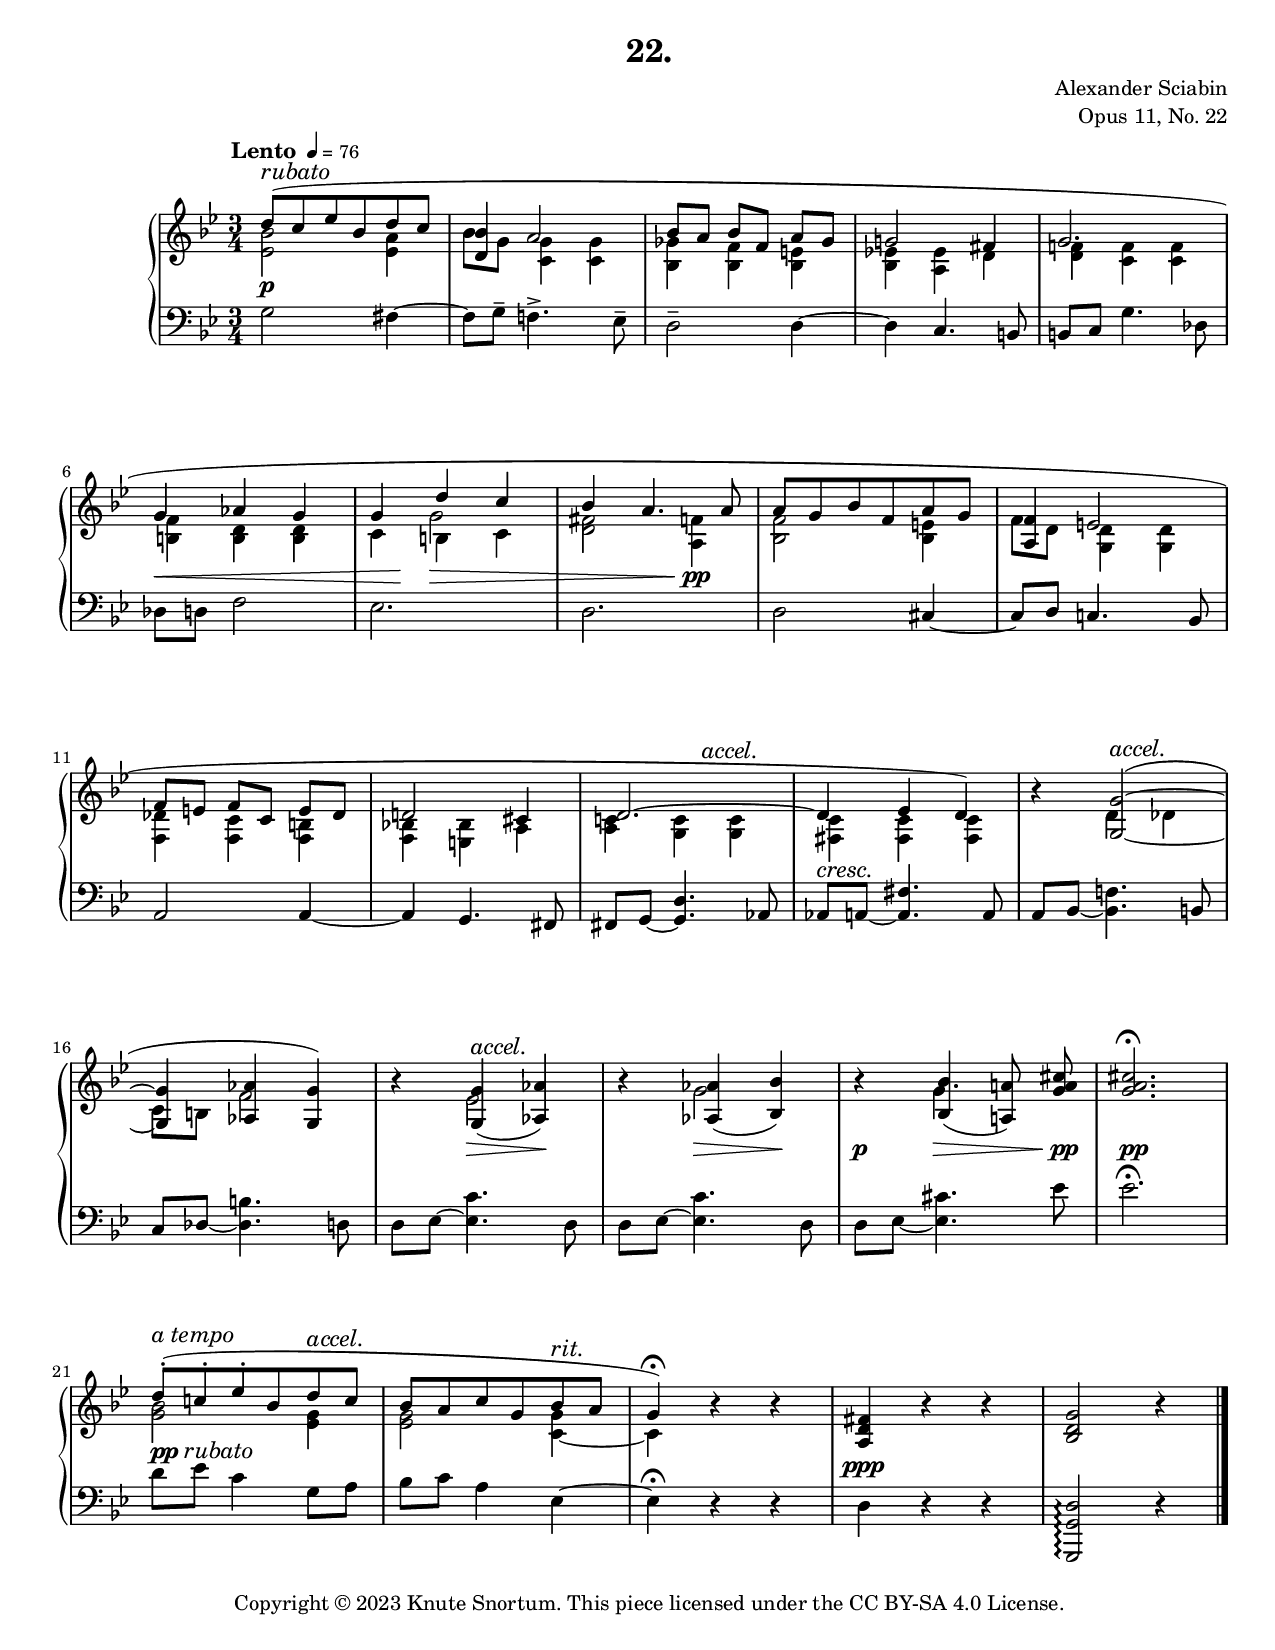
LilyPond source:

\version "2.24.0"

\include "includes/header-paper.ily"
%...+....1....+....2....+....3....+....4....+....5....+....6....+....7....+....

\version "2.24.0"
\language "english"

\include "global-variables.ily"

%%% Positions and shapes %%%

moveNoteA = \tweak NoteColumn.X-offset 0.5 \etc
moveNoteB = \tweak NoteColumn.X-offset -0.25 \etc

slurShapeA = \shape #'((0 . 2) (0 . 2) (0 . 2) (0 . 2)) \etc

%%% Music %%%

global = {
  \time 3/4
  \key g \minor
  \accidentalStyle piano
}

rightHandUpper = \relative { 
  \voiceOne
  d''8(^\rubato c ef bf d c |
  <d, bf'>4 a'2 |
  bf8[ a] bf[ f] a[ gf] |
  g2 fs4 |
  g2. |
  g4 af g |
  g4 d' c |
  bf4 a4. a8 |
  
  \barNumberCheck 9
  a8 g bf f a g |
  <a, f'>4 e'2 |
  f8[ e] f[ c] e[ df] |
  d2 cs4 |
  \after 4. ^\accel d2.~ |
  d4 ef d) |
  \oneVoice r4 <g, g'>2~-\slurShapeA ^(^\accel |
  q4 <af af'> <g g'>) |
  
  \barNumberCheck 17
  r4 <g g'>(^\accel <af af'>) |
  r4 <af af'>( <bf bf'>) |
  r4 <bf bf'>( <a a'>8) <g' a cs>\noBeam |
  q2.\fermata |
  \voiceOne d'8-.(^\aTempo c-. ef-. bf d^\accel c |
  bf8 a c g bf^\rit a |
  \oneVoice g4)\fermata r r |
  <a, d fs>4 r r |
  <bf d g>2 r4 |
  \bar "|."
}

rightHandLower = \relative {
  \voiceTwo
  <ef' bf'>2 <ef a>4 |
  bf'8 \moveNoteA g <c, g'>4 q |
  <bf gf'>4 <bf f'> <bf e> |
  <bf ef>4 <a ef'> d |
  <d f>4 <c f> q |
  <b f'> <b d> q |
  c4 << { b4 c } \new Voice { \voiceFour g'2 } >> |
  <d fs>2 <a f'>4 |
  
  \barNumberCheck 9
  <bf f'>2 <bf e>4 |
  f'8 d <g, d'>4 q |
  <f df'>4 <f c'> <f b> |
  <f bf>4 <e bf'> a |
  <a c>4 <g c> q |
  <fs c'>4 q q |
  s4 d'4 df |
  c8 b f'2 | |
  
  \barNumberCheck 17
  s4 ef2 |
  s4 g2 |
  s4 \moveNoteB g4. s8 |
  s2. |
  <g bf>2 <ef g>4 |
  q2 <c g'>4~ |
  c4 s2 |
  s2. * 2 |
}

rightHand = {
  \global
  \omit Staff.TupletNumber
  \omit Staff.TupletBracket
  <<
    \new Voice \rightHandUpper
    \new Voice \rightHandLower
  >>
}

leftHand = \relative {
  \global
  \clef bass
  g2 fs4~ |
  fs8 g-- f4.-> ef8-- |
  d2-- d4~ |
  d4 c4. b8 |
  b8 c g'4. df8 |
  df8 d f2 |
  ef2. |
  d2. |
  
  \barNumberCheck 9
  d2 cs4~ |
  cs8 d c4. bf8 |
  a2 a4~ |
  a4 g4. fs8 |
  fs8 g~ <g d'>4. af8 |
  af8 a~ <a fs'>4. a8 |
  a8 bf~ <bf f'>4. b8 |
  c8 df~ <df b'>4. d8 |
  
  \barNumberCheck 17
  d8 ef~ <ef c'>4. d8 |
  d8 ef~ <ef c'>4. d8 |
  d8 ef~ <ef cs'>4. ef'8 |
  ef2.\fermata |
  d8 ef c4 g8 a |
  bf8 c a4 ef~ |
  ef4\fermata r r |
  d4 r r |
  <g,, g' d'>2\arpeggio r4 |
}

dynamics = {
  \override DynamicTextSpanner.style = #'none
  s2.\p |
  s2. * 4 |
  s2.\< |
  s8 s\! s2\> |
  s2 s4\pp |
  
  \barNumberCheck 9
  s2. * 5 |
  s2.\cresc |
  s2. * 2 |
  
  \barNumberCheck 17
  s4 s\> s\! |
  s4 s\> s\! |
  s4\p s4.\> s8\pp |
  s2.\pp |
  s2.^\ppRubato |
  s2. * 2 |
  s2.\ppp |
  s2. |
}

tempi = {
  \textMark \markup \tempo-markup Lento #2 #0 76
  \set Score.tempoHideNote = ##t
  \tempo 4 = 76
  s2. * 8 |
  
  \barNumberCheck 9
  s2. * 4 |
  s4 \tempo 4 = 84 s2 |
  s2. |
  s4 \tempo 4 = 96 s2 |
  s2. |
  
  \barNumberCheck 17
  s4 \tempo 4 = 104 s2 |
  s2. |
  s4 \tempo 4 = 112 s2 |
  \tempo 4 = 60 s2. |
  \tempo 4 = 84 s2 \tempo 4 = 96 s4 |
  s2 \tempo 4 = 84 s4 |
  \tempo 4 = 60 s4 \tempo 4 = 84 s2 |
  s2. * 2 |
}

forceBreaks = {
  s2. * 4 s2. \break
  s2. * 4 s2. \break
  s2. * 4 s2. \break
  s2. * 4 s2. \break
}

preludeTwentyTwoNotes =
\score {
  \header {
    title = "22."
    composer = "Alexander Sciabin"
    opus = "Opus 11, No. 22"
  }
  \keepWithTag layout  
  \new PianoStaff <<
    \new Staff = "upper" \rightHand
    \new Dynamics \dynamics
    \new Staff = "lower" \leftHand
    \new Devnull \tempi
    \new Devnull \forceBreaks
  >>
  \layout {}
}

\include "articulate.ly"

preludeTwentyTwoMidi =
\book {
  \bookOutputName "prelude-op11-no22"
  \score {
    \keepWithTag midi
    \articulate <<
      \new Staff = "upper" << \rightHand \dynamics \tempi >>
      \new Staff = "lower" << \leftHand \dynamics \tempi >>
    >>
    \midi {}
  }
}


\preludeTwentyTwoNotes
\preludeTwentyTwoMidi
